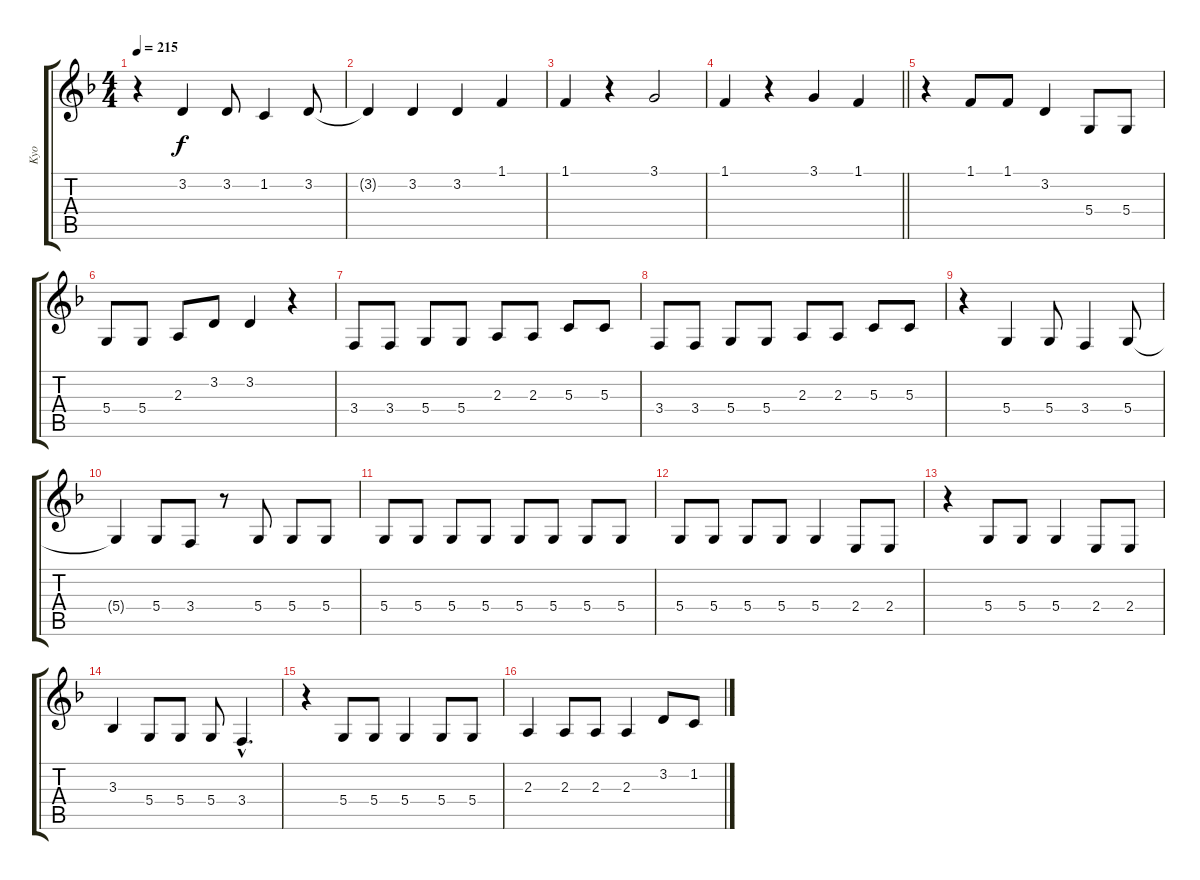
\track ("Kyo" "Kyo") {instrument sopranosax}
\staff {score tabs}
\tuning (E4 B3 G3 D3 A2 E2) {hide}
\ts (4 4)
\tempo 215
\clef g2
\ks f
r.4{dy f} 3.2.4 3.2.8 1.2.4 3.2.8 |
3.2{t}.4 3.2.4 3.2.4 1.1.4 |
1.1.4 r.4 3.1.2 |
\barLineRight lightlight
1.1.4 r.4 3.1.4 1.1.4 |
r.4 1.1.8 1.1.8 3.2.4 5.4.8 5.4.8 |
5.4.8 5.4.8 2.3.8 3.2.8 3.2.4 r.4 |
3.4.8 3.4.8 5.4.8 5.4.8 2.3.8 2.3.8 5.3.8 5.3.8 |
3.4.8 3.4.8 5.4.8 5.4.8 2.3.8 2.3.8 5.3.8 5.3.8 |
r.4 5.4.4 5.4.8 3.4.4 5.4.8 |
5.4{t}.4 5.4.8 3.4.8 r.8 5.4.8 5.4.8 5.4.8 |
5.4.8 5.4.8 5.4.8 5.4.8 5.4.8 5.4.8 5.4.8 5.4.8 |
5.4.8 5.4.8 5.4.8 5.4.8 5.4.4 2.4.8 2.4.8 |
r.4 5.4.8 5.4.8 5.4.4 2.4.8 2.4.8 |
3.3.4 5.4.8 5.4.8 5.4.8 3.4{hac}.4{d} |
r.4 5.4.8 5.4.8 5.4.4 5.4.8 5.4.8 |
2.3.4 2.3.8 2.3.8 2.3.4 3.2.8 1.2.8
